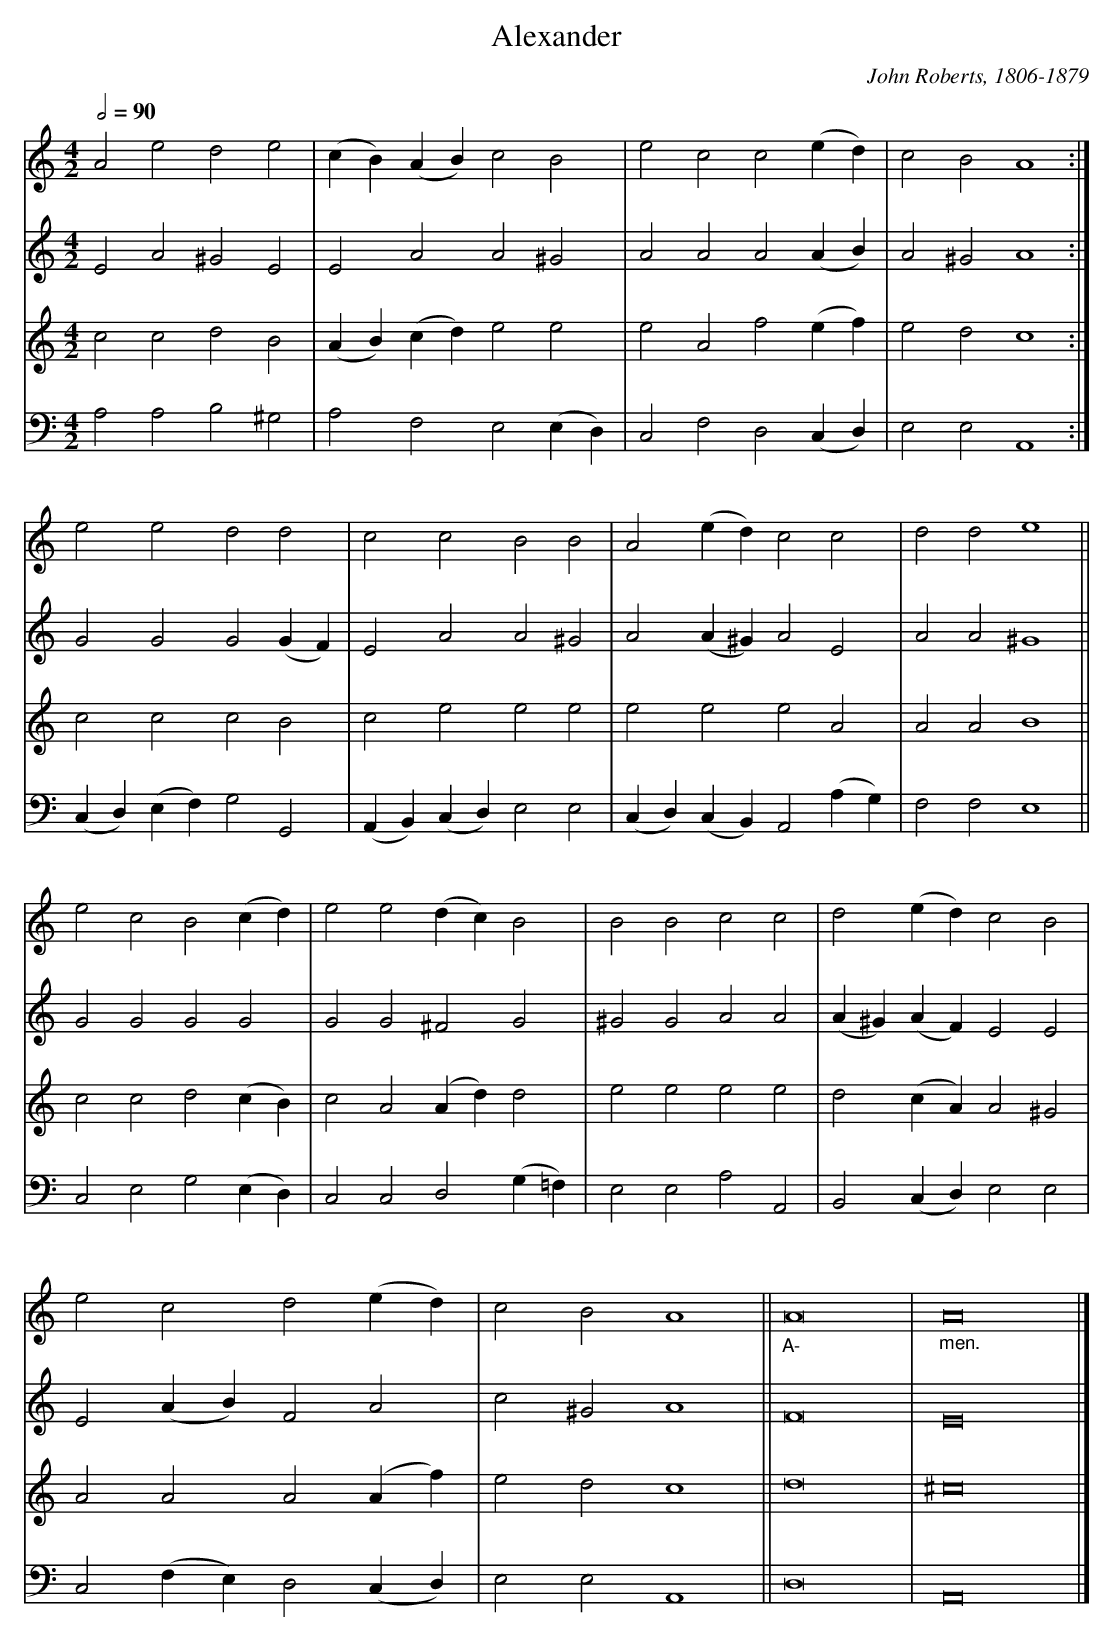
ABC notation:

X:1
T:Alexander
C:John Roberts, 1806-1879
M:4/2
L:1/2
Q:1/2=90
V:1
V:2
V:3 transpose -12
V:4 bass
K:A Minor
V:1 A  e  d   e |(c/B/) (A/B/) c   B      |e  c  c  (e/ d/) |c  B  A2  :|
V:2 E  A ^G   E | E      A     A  ^G      |A  A  A  (A/ B/) |A ^G  A2  :|
V:3 c  c  d   B |(A/B/) (c/d/) e   e      |e  A  f  (e/ f/) |e  d  c2  :|
V:4 A, A, B, ^G,| A,     F,    E, (E,/D,/)|C, F, D, (C,/D,/)|E, E, A,,2:|
V:1  e        e       d  d    | c         c       B  B | A       (e/ d/)   c    c      |d  d  e2 ||
V:2  G        G       G (G/F/)| E         A       A ^G | A       (A/^G/)   A    E      |A  A ^G2 ||
V:3  c        c       c  B    | c         e       e  e | e        e        e    A      |A  A  B2 ||
V:4 (C,/D,/) (E,/F,/) G, G,,  |(A,,/B,,/)(C,/D,/) E, E,|(C,/D,/) (C,/B,,/) A,, (A,/G,/)|F, F, E,2||
V:1  e  c  B  (c/ d/) |e  e (d/c/) B       | B  B  c  c  | d      (e/ d/)  c  B |
V:2  G  G  G   G      |G  G ^F     G       |^G  G  A  A  |(A/^G/) (A/ F/)  E  E |
V:3  c  c  d  (c/ B/) |c  A (A/d/) d       | e  e  e  e  | d      (c/ A/)  A ^G |
V:4  C, E, G, (E,/D,/)|C, C, D,   (G,/=F,/)| E, E, A, A,,| B,,    (C,/D,/) E, E,|
V:1 e   c       d  (e/ d/) |c  B  A2  ||"_A-"A4 |"_men."A4  |]
V:2 E  (A/ B/)  F   A      |c ^G  A2  ||     F4 |       E4  |]
V:3 A   A       A  (A/ f/) |e  d  c2  ||     d4 |      ^c4  |]
V:4 C, (F,/E,/) D, (C,/D,/)|E, E, A,,2||     D,4|       A,,4|]
